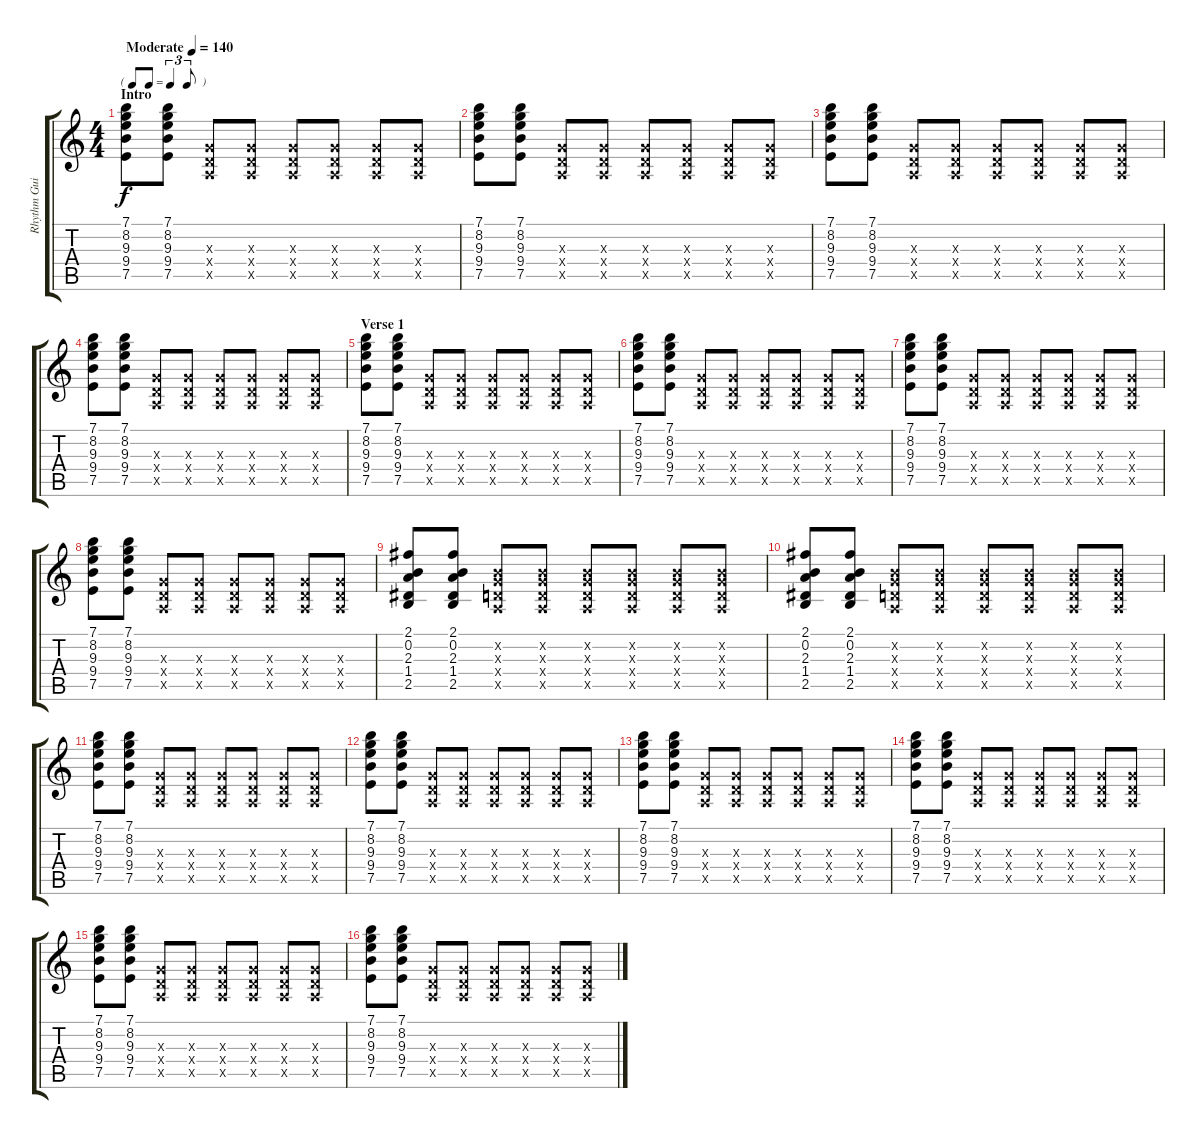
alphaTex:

\track ("Rhythm Guitar II" "Rhythm Gui") {instrument acousticguitarsteel}
\staff {score tabs}
\tuning (E4 B3 G3 D3 A2 E2) {hide}
\ts (4 4)
\tf triplet8th
\section ("" "Intro")
\tempo (140 "Moderate")
\clef g2
\ks c
(7.1 8.2 9.3 9.4 7.5).8{dy f instrument acousticguitarsteel} (7.1 8.2 9.3 9.4 7.5).8 (0.3{x} 0.4{x} 0.5{x}).8 (0.3{x} 0.4{x} 0.5{x}).8 (0.3{x} 0.4{x} 0.5{x}).8 (0.3{x} 0.4{x} 0.5{x}).8 (0.3{x} 0.4{x} 0.5{x}).8 (0.3{x} 0.4{x} 0.5{x}).8 |
(7.1 8.2 9.3 9.4 7.5).8 (7.1 8.2 9.3 9.4 7.5).8 (0.3{x} 0.4{x} 0.5{x}).8 (0.3{x} 0.4{x} 0.5{x}).8 (0.3{x} 0.4{x} 0.5{x}).8 (0.3{x} 0.4{x} 0.5{x}).8 (0.3{x} 0.4{x} 0.5{x}).8 (0.3{x} 0.4{x} 0.5{x}).8 |
(7.1 8.2 9.3 9.4 7.5).8 (7.1 8.2 9.3 9.4 7.5).8 (0.3{x} 0.4{x} 0.5{x}).8 (0.3{x} 0.4{x} 0.5{x}).8 (0.3{x} 0.4{x} 0.5{x}).8 (0.3{x} 0.4{x} 0.5{x}).8 (0.3{x} 0.4{x} 0.5{x}).8 (0.3{x} 0.4{x} 0.5{x}).8 |
(7.1 8.2 9.3 9.4 7.5).8 (7.1 8.2 9.3 9.4 7.5).8 (0.3{x} 0.4{x} 0.5{x}).8 (0.3{x} 0.4{x} 0.5{x}).8 (0.3{x} 0.4{x} 0.5{x}).8 (0.3{x} 0.4{x} 0.5{x}).8 (0.3{x} 0.4{x} 0.5{x}).8 (0.3{x} 0.4{x} 0.5{x}).8 |
\section ("" "Verse 1")
(7.1 8.2 9.3 9.4 7.5).8 (7.1 8.2 9.3 9.4 7.5).8 (0.3{x} 0.4{x} 0.5{x}).8 (0.3{x} 0.4{x} 0.5{x}).8 (0.3{x} 0.4{x} 0.5{x}).8 (0.3{x} 0.4{x} 0.5{x}).8 (0.3{x} 0.4{x} 0.5{x}).8 (0.3{x} 0.4{x} 0.5{x}).8 |
(7.1 8.2 9.3 9.4 7.5).8 (7.1 8.2 9.3 9.4 7.5).8 (0.3{x} 0.4{x} 0.5{x}).8 (0.3{x} 0.4{x} 0.5{x}).8 (0.3{x} 0.4{x} 0.5{x}).8 (0.3{x} 0.4{x} 0.5{x}).8 (0.3{x} 0.4{x} 0.5{x}).8 (0.3{x} 0.4{x} 0.5{x}).8 |
(7.1 8.2 9.3 9.4 7.5).8 (7.1 8.2 9.3 9.4 7.5).8 (0.3{x} 0.4{x} 0.5{x}).8 (0.3{x} 0.4{x} 0.5{x}).8 (0.3{x} 0.4{x} 0.5{x}).8 (0.3{x} 0.4{x} 0.5{x}).8 (0.3{x} 0.4{x} 0.5{x}).8 (0.3{x} 0.4{x} 0.5{x}).8 |
(7.1 8.2 9.3 9.4 7.5).8 (7.1 8.2 9.3 9.4 7.5).8 (0.3{x} 0.4{x} 0.5{x}).8 (0.3{x} 0.4{x} 0.5{x}).8 (0.3{x} 0.4{x} 0.5{x}).8 (0.3{x} 0.4{x} 0.5{x}).8 (0.3{x} 0.4{x} 0.5{x}).8 (0.3{x} 0.4{x} 0.5{x}).8 |
(2.1 0.2 2.3 1.4 2.5).8 (2.1 0.2 2.3 1.4 2.5).8 (0.2{x} 0.3{x} 0.4{x} 0.5{x}).8 (0.2{x} 0.3{x} 0.4{x} 0.5{x}).8 (0.2{x} 0.3{x} 0.4{x} 0.5{x}).8 (0.2{x} 0.3{x} 0.4{x} 0.5{x}).8 (0.2{x} 0.3{x} 0.4{x} 0.5{x}).8 (0.2{x} 0.3{x} 0.4{x} 0.5{x}).8 |
(2.1 0.2 2.3 1.4 2.5).8 (2.1 0.2 2.3 1.4 2.5).8 (0.2{x} 0.3{x} 0.4{x} 0.5{x}).8 (0.2{x} 0.3{x} 0.4{x} 0.5{x}).8 (0.2{x} 0.3{x} 0.4{x} 0.5{x}).8 (0.2{x} 0.3{x} 0.4{x} 0.5{x}).8 (0.2{x} 0.3{x} 0.4{x} 0.5{x}).8 (0.2{x} 0.3{x} 0.4{x} 0.5{x}).8 |
(7.1 8.2 9.3 9.4 7.5).8 (7.1 8.2 9.3 9.4 7.5).8 (0.3{x} 0.4{x} 0.5{x}).8 (0.3{x} 0.4{x} 0.5{x}).8 (0.3{x} 0.4{x} 0.5{x}).8 (0.3{x} 0.4{x} 0.5{x}).8 (0.3{x} 0.4{x} 0.5{x}).8 (0.3{x} 0.4{x} 0.5{x}).8 |
(7.1 8.2 9.3 9.4 7.5).8 (7.1 8.2 9.3 9.4 7.5).8 (0.3{x} 0.4{x} 0.5{x}).8 (0.3{x} 0.4{x} 0.5{x}).8 (0.3{x} 0.4{x} 0.5{x}).8 (0.3{x} 0.4{x} 0.5{x}).8 (0.3{x} 0.4{x} 0.5{x}).8 (0.3{x} 0.4{x} 0.5{x}).8 |
(7.1 8.2 9.3 9.4 7.5).8 (7.1 8.2 9.3 9.4 7.5).8 (0.3{x} 0.4{x} 0.5{x}).8 (0.3{x} 0.4{x} 0.5{x}).8 (0.3{x} 0.4{x} 0.5{x}).8 (0.3{x} 0.4{x} 0.5{x}).8 (0.3{x} 0.4{x} 0.5{x}).8 (0.3{x} 0.4{x} 0.5{x}).8 |
(7.1 8.2 9.3 9.4 7.5).8 (7.1 8.2 9.3 9.4 7.5).8 (0.3{x} 0.4{x} 0.5{x}).8 (0.3{x} 0.4{x} 0.5{x}).8 (0.3{x} 0.4{x} 0.5{x}).8 (0.3{x} 0.4{x} 0.5{x}).8 (0.3{x} 0.4{x} 0.5{x}).8 (0.3{x} 0.4{x} 0.5{x}).8 |
(7.1 8.2 9.3 9.4 7.5).8 (7.1 8.2 9.3 9.4 7.5).8 (0.3{x} 0.4{x} 0.5{x}).8 (0.3{x} 0.4{x} 0.5{x}).8 (0.3{x} 0.4{x} 0.5{x}).8 (0.3{x} 0.4{x} 0.5{x}).8 (0.3{x} 0.4{x} 0.5{x}).8 (0.3{x} 0.4{x} 0.5{x}).8 |
(7.1 8.2 9.3 9.4 7.5).8 (7.1 8.2 9.3 9.4 7.5).8 (0.3{x} 0.4{x} 0.5{x}).8 (0.3{x} 0.4{x} 0.5{x}).8 (0.3{x} 0.4{x} 0.5{x}).8 (0.3{x} 0.4{x} 0.5{x}).8 (0.3{x} 0.4{x} 0.5{x}).8 (0.3{x} 0.4{x} 0.5{x}).8
